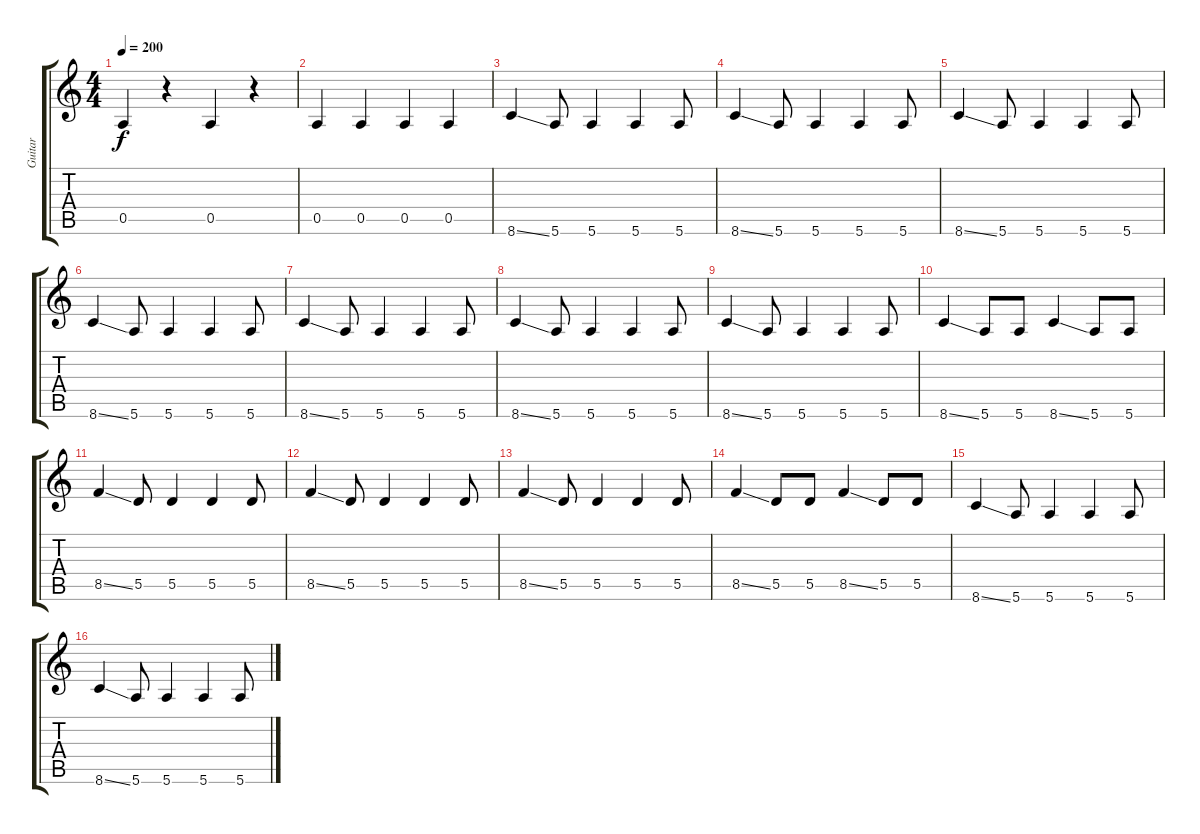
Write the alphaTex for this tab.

\track ("Guitar" "Guitar") {instrument distortionguitar}
\staff {score tabs}
\tuning (E4 B3 G3 D3 A2 E2) {hide}
\ts (4 4)
\tempo 200
\clef g2
\ks c
0.5.4{dy f} r.4 0.5.4 r.4 |
0.5.4 0.5.4 0.5.4 0.5.4 |
8.6{ss}.4 5.6.8 5.6.4 5.6.4 5.6.8 |
8.6{ss}.4 5.6.8 5.6.4 5.6.4 5.6.8 |
8.6{ss}.4 5.6.8 5.6.4 5.6.4 5.6.8 |
8.6{ss}.4 5.6.8 5.6.4 5.6.4 5.6.8 |
8.6{ss}.4 5.6.8 5.6.4 5.6.4 5.6.8 |
8.6{ss}.4 5.6.8 5.6.4 5.6.4 5.6.8 |
8.6{ss}.4 5.6.8 5.6.4 5.6.4 5.6.8 |
8.6{ss}.4 5.6.8 5.6.8 8.6{ss}.4 5.6.8 5.6.8 |
8.5{ss}.4 5.5.8 5.5.4 5.5.4 5.5.8 |
8.5{ss}.4 5.5.8 5.5.4 5.5.4 5.5.8 |
8.5{ss}.4 5.5.8 5.5.4 5.5.4 5.5.8 |
8.5{ss}.4 5.5.8 5.5.8 8.5{ss}.4 5.5.8 5.5.8 |
8.6{ss}.4 5.6.8 5.6.4 5.6.4 5.6.8 |
8.6{ss}.4 5.6.8 5.6.4 5.6.4 5.6.8
